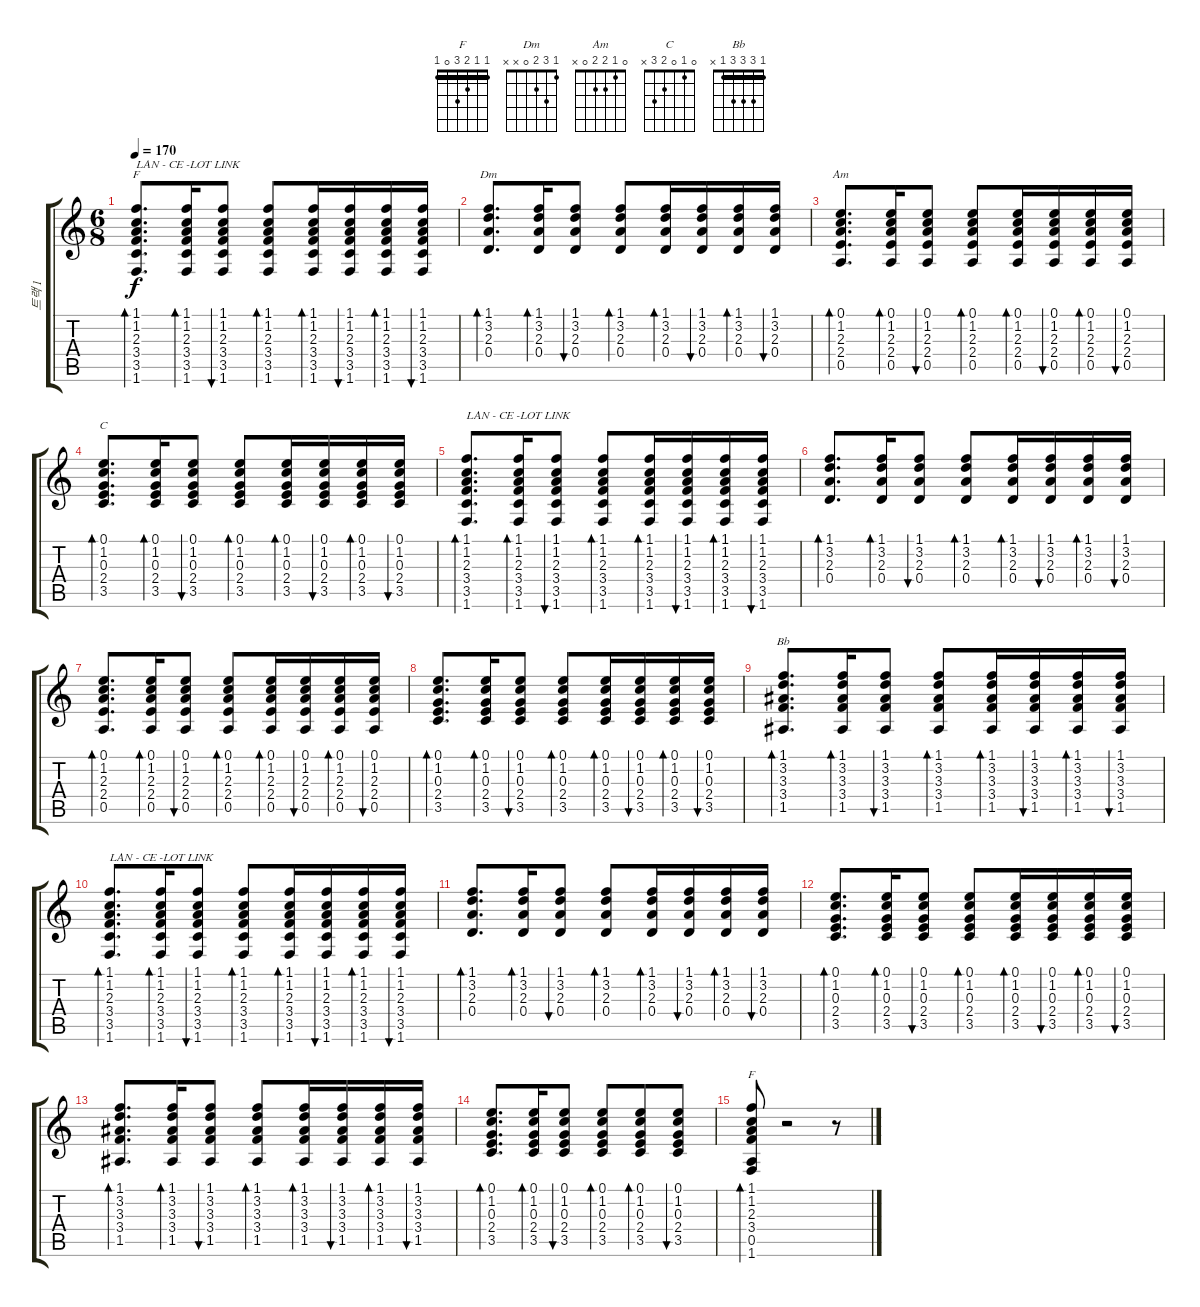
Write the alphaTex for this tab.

\track ("트랙 1" "트랙 1") {instrument acousticguitarsteel}
\staff {score tabs}
\tuning (E4 B3 G3 D3 A2 E2) {hide}
\chord ("F" 1 1 2 3 3 1) {barre 1}
\chord ("Dm" 1 3 2 0 x x)
\chord ("Am" 0 1 2 2 0 x)
\chord ("C" 0 1 0 2 3 x)
\chord ("Bb" 1 3 3 3 1 x) {barre 1}
\chord ("F" 1 1 2 3 0 1) {barre 1}
\ts (6 8)
\tempo 170
\clef g2
\ks c
(1.1 1.2 2.3 3.4 3.5 1.6).8{d bd 30 ch "F" txt "LAN - CE -LOT LINK" dy f instrument acousticguitarsteel} (1.1 1.2 2.3 3.4 3.5 1.6).16{bd 30} (1.1 1.2 2.3 3.4 3.5 1.6).8{bu 30} (1.1 1.2 2.3 3.4 3.5 1.6).8{bd 30} (1.1 1.2 2.3 3.4 3.5 1.6).16{bd 30} (1.1 1.2 2.3 3.4 3.5 1.6).16{bu 30} (1.1 1.2 2.3 3.4 3.5 1.6).16{bd 30} (1.1 1.2 2.3 3.4 3.5 1.6).16{bu 30} |
(1.1 3.2 2.3 0.4).8{d bd 30 ch "Dm"} (1.1 3.2 2.3 0.4).16{bd 30} (1.1 3.2 2.3 0.4).8{bu 30} (1.1 3.2 2.3 0.4).8{bd 30} (1.1 3.2 2.3 0.4).16{bd 30} (1.1 3.2 2.3 0.4).16{bu 30} (1.1 3.2 2.3 0.4).16{bd 30} (1.1 3.2 2.3 0.4).16{bu 30} |
(0.1 1.2 2.3 2.4 0.5).8{d bd 30 ch "Am"} (0.1 1.2 2.3 2.4 0.5).16{bd 30} (0.1 1.2 2.3 2.4 0.5).8{bu 30} (0.1 1.2 2.3 2.4 0.5).8{bd 30} (0.1 1.2 2.3 2.4 0.5).16{bd 30} (0.1 1.2 2.3 2.4 0.5).16{bu 30} (0.1 1.2 2.3 2.4 0.5).16{bd 30} (0.1 1.2 2.3 2.4 0.5).16{bu 30} |
(0.1 1.2 0.3 2.4 3.5).8{d bd 30 ch "C"} (0.1 1.2 0.3 2.4 3.5).16{bd 30} (0.1 1.2 0.3 2.4 3.5).8{bu 30} (0.1 1.2 0.3 2.4 3.5).8{bd 30} (0.1 1.2 0.3 2.4 3.5).16{bd 30} (0.1 1.2 0.3 2.4 3.5).16{bu 30} (0.1 1.2 0.3 2.4 3.5).16{bd 30} (0.1 1.2 0.3 2.4 3.5).16{bu 30} |
(1.1 1.2 2.3 3.4 3.5 1.6).8{d bd 30 txt "LAN - CE -LOT LINK"} (1.1 1.2 2.3 3.4 3.5 1.6).16{bd 30} (1.1 1.2 2.3 3.4 3.5 1.6).8{bu 30} (1.1 1.2 2.3 3.4 3.5 1.6).8{bd 30} (1.1 1.2 2.3 3.4 3.5 1.6).16{bd 30} (1.1 1.2 2.3 3.4 3.5 1.6).16{bu 30} (1.1 1.2 2.3 3.4 3.5 1.6).16{bd 30} (1.1 1.2 2.3 3.4 3.5 1.6).16{bu 30} |
(1.1 3.2 2.3 0.4).8{d bd 30} (1.1 3.2 2.3 0.4).16{bd 30} (1.1 3.2 2.3 0.4).8{bu 30} (1.1 3.2 2.3 0.4).8{bd 30} (1.1 3.2 2.3 0.4).16{bd 30} (1.1 3.2 2.3 0.4).16{bu 30} (1.1 3.2 2.3 0.4).16{bd 30} (1.1 3.2 2.3 0.4).16{bu 30} |
(0.1 1.2 2.3 2.4 0.5).8{d bd 30} (0.1 1.2 2.3 2.4 0.5).16{bd 30} (0.1 1.2 2.3 2.4 0.5).8{bu 30} (0.1 1.2 2.3 2.4 0.5).8{bd 30} (0.1 1.2 2.3 2.4 0.5).16{bd 30} (0.1 1.2 2.3 2.4 0.5).16{bu 30} (0.1 1.2 2.3 2.4 0.5).16{bd 30} (0.1 1.2 2.3 2.4 0.5).16{bu 30} |
(0.1 1.2 0.3 2.4 3.5).8{d bd 30} (0.1 1.2 0.3 2.4 3.5).16{bd 30} (0.1 1.2 0.3 2.4 3.5).8{bu 30} (0.1 1.2 0.3 2.4 3.5).8{bd 30} (0.1 1.2 0.3 2.4 3.5).16{bd 30} (0.1 1.2 0.3 2.4 3.5).16{bu 30} (0.1 1.2 0.3 2.4 3.5).16{bd 30} (0.1 1.2 0.3 2.4 3.5).16{bu 30} |
(1.1 3.2 3.3 3.4 1.5).8{d bd 30 ch "Bb"} (1.1 3.2 3.3 3.4 1.5).16{bd 30} (1.1 3.2 3.3 3.4 1.5).8{bu 30} (1.1 3.2 3.3 3.4 1.5).8{bd 30} (1.1 3.2 3.3 3.4 1.5).16{bd 30} (1.1 3.2 3.3 3.4 1.5).16{bu 30} (1.1 3.2 3.3 3.4 1.5).16{bd 30} (1.1 3.2 3.3 3.4 1.5).16{bu 30} |
(1.1 1.2 2.3 3.4 3.5 1.6).8{d bd 30 txt "LAN - CE -LOT LINK"} (1.1 1.2 2.3 3.4 3.5 1.6).16{bd 30} (1.1 1.2 2.3 3.4 3.5 1.6).8{bu 30} (1.1 1.2 2.3 3.4 3.5 1.6).8{bd 30} (1.1 1.2 2.3 3.4 3.5 1.6).16{bd 30} (1.1 1.2 2.3 3.4 3.5 1.6).16{bu 30} (1.1 1.2 2.3 3.4 3.5 1.6).16{bd 30} (1.1 1.2 2.3 3.4 3.5 1.6).16{bu 30} |
(1.1 3.2 2.3 0.4).8{d bd 30} (1.1 3.2 2.3 0.4).16{bd 30} (1.1 3.2 2.3 0.4).8{bu 30} (1.1 3.2 2.3 0.4).8{bd 30} (1.1 3.2 2.3 0.4).16{bd 30} (1.1 3.2 2.3 0.4).16{bu 30} (1.1 3.2 2.3 0.4).16{bd 30} (1.1 3.2 2.3 0.4).16{bu 30} |
(0.1 1.2 0.3 2.4 3.5).8{d bd 30} (0.1 1.2 0.3 2.4 3.5).16{bd 30} (0.1 1.2 0.3 2.4 3.5).8{bu 30} (0.1 1.2 0.3 2.4 3.5).8{bd 30} (0.1 1.2 0.3 2.4 3.5).16{bd 30} (0.1 1.2 0.3 2.4 3.5).16{bu 30} (0.1 1.2 0.3 2.4 3.5).16{bd 30} (0.1 1.2 0.3 2.4 3.5).16{bu 30} |
(1.1 3.2 3.3 3.4 1.5).8{d bd 30} (1.1 3.2 3.3 3.4 1.5).16{bd 30} (1.1 3.2 3.3 3.4 1.5).8{bu 30} (1.1 3.2 3.3 3.4 1.5).8{bd 30} (1.1 3.2 3.3 3.4 1.5).16{bd 30} (1.1 3.2 3.3 3.4 1.5).16{bu 30} (1.1 3.2 3.3 3.4 1.5).16{bd 30} (1.1 3.2 3.3 3.4 1.5).16{bu 30} |
(0.1 1.2 0.3 2.4 3.5).8{d bd 30} (0.1 1.2 0.3 2.4 3.5).16{bd 30} (0.1 1.2 0.3 2.4 3.5).8{bu 30} (0.1 1.2 0.3 2.4 3.5).8{bd 30} (0.1 1.2 0.3 2.4 3.5).8{bd 30} (0.1 1.2 0.3 2.4 3.5).8{bu 30} |
(1.1 1.2 2.3 3.4 0.5 1.6).8{bd 30 ch "F"} r.2 r.8{txt ""}
